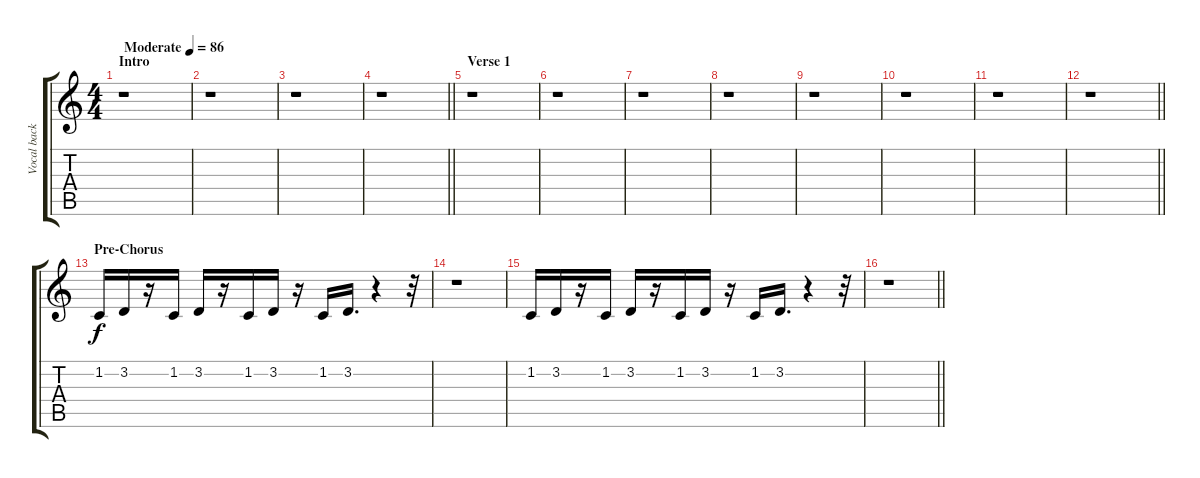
\track ("Vocal background" "Vocal back") {instrument voiceoohs}
\staff {score tabs}
\tuning (E4 B3 G3 D3 A2 E2) {hide}
\ts (4 4)
\section ("" "Intro")
\tempo (86 "Moderate")
\clef g2
\ks c
r.1{dy f instrument voiceoohs} |
r.1 |
r.1 |
\barLineRight lightlight
r.1 |
\section ("" "Verse 1")
r.1 |
r.1 |
r.1 |
r.1 |
r.1 |
r.1 |
r.1 |
\barLineRight lightlight
r.1 |
\section ("" "Pre-Chorus")
1.2.16 3.2.16 r.16 1.2.16 3.2.16 r.16 1.2.16 3.2.16 r.16 1.2.16 3.2.16{d} r.4 r.32 |
r.1 |
1.2.16 3.2.16 r.16 1.2.16 3.2.16 r.16 1.2.16 3.2.16 r.16 1.2.16 3.2.16{d} r.4 r.32 |
\barLineRight lightlight
r.1
